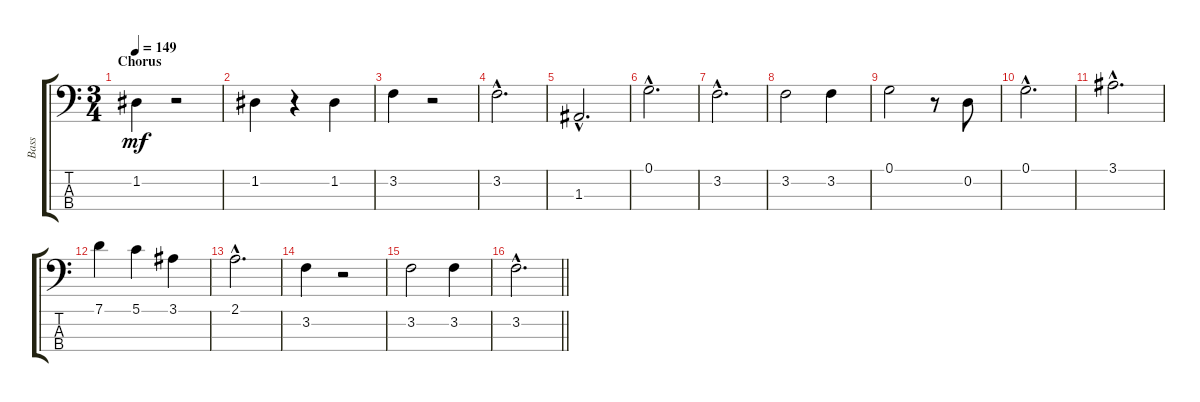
\track ("Bass" "Bass") {instrument electricbassfinger}
\staff {score tabs}
\tuning (G2 D2 A1 E1) {hide}
\ts (3 4)
\section ("" "Chorus")
\tempo 149
\clef f4
\ks c
1.2.4{dy mf} r.2 |
1.2.4 r.4 1.2.4 |
3.2.4 r.2 |
3.2{hac}.2{d} |
1.3{hac}.2{d} |
0.1{hac}.2{d} |
3.2{hac}.2{d} |
3.2.2 3.2.4 |
0.1.2 r.8 0.2.8 |
0.1{hac}.2{d} |
3.1{hac}.2{d} |
7.1.4 5.1.4 3.1.4 |
2.1{hac}.2{d} |
3.2.4 r.2 |
3.2.2 3.2.4 |
\barLineRight lightlight
3.2{hac}.2{d}
